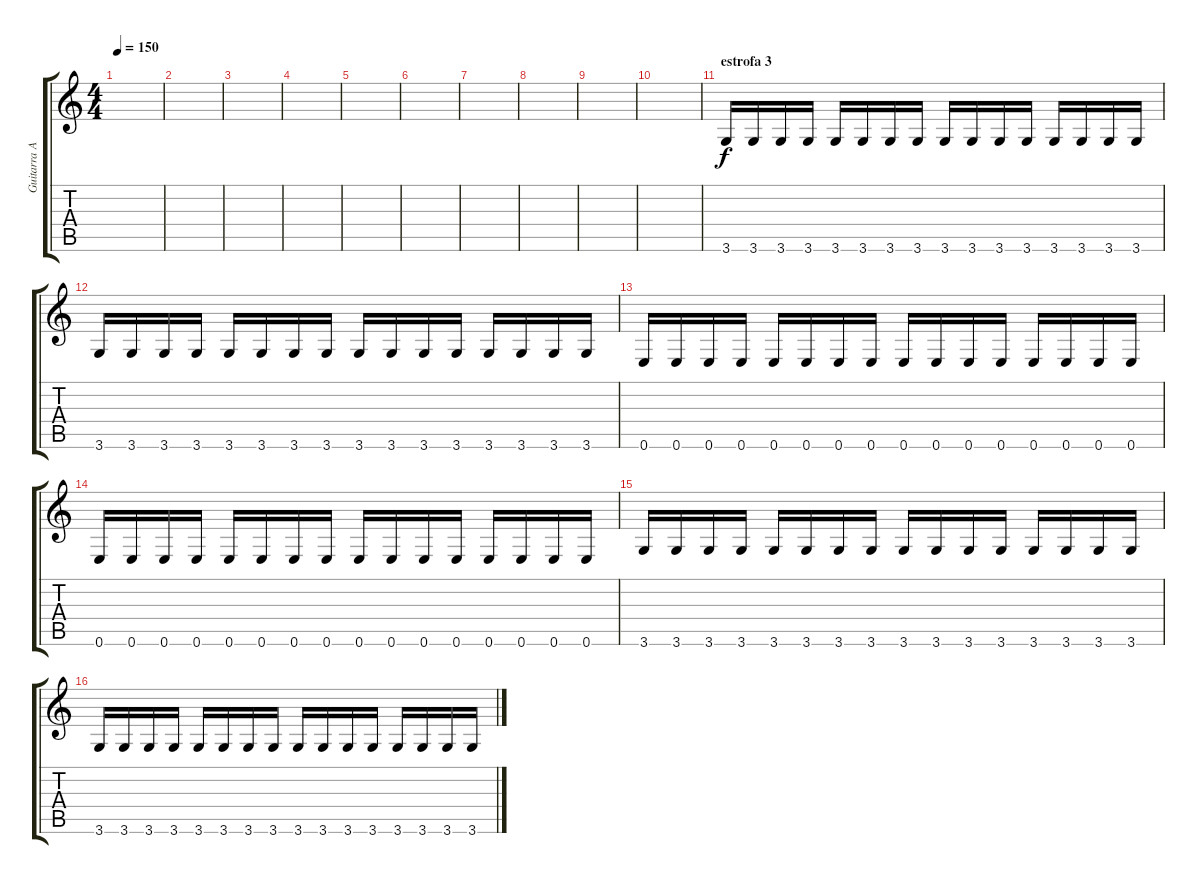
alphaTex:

\track ("Guitarra Ayuda 2" "Guitarra A") {instrument distortionguitar}
\staff {score tabs}
\tuning (E4 B3 G3 D3 A2 E2) {hide}
\ts (4 4)
\tempo 150
\clef g2
\ks c
|
|
|
|
|
|
|
|
|
|
\section ("" "estrofa 3")
3.6.16 3.6.16 3.6.16 3.6.16 3.6.16 3.6.16 3.6.16 3.6.16 3.6.16 3.6.16 3.6.16 3.6.16 3.6.16 3.6.16 3.6.16 3.6.16 |
3.6.16 3.6.16 3.6.16 3.6.16 3.6.16 3.6.16 3.6.16 3.6.16 3.6.16 3.6.16 3.6.16 3.6.16 3.6.16 3.6.16 3.6.16 3.6.16 |
0.6.16 0.6.16 0.6.16 0.6.16 0.6.16 0.6.16 0.6.16 0.6.16 0.6.16 0.6.16 0.6.16 0.6.16 0.6.16 0.6.16 0.6.16 0.6.16 |
0.6.16 0.6.16 0.6.16 0.6.16 0.6.16 0.6.16 0.6.16 0.6.16 0.6.16 0.6.16 0.6.16 0.6.16 0.6.16 0.6.16 0.6.16 0.6.16 |
3.6.16 3.6.16 3.6.16 3.6.16 3.6.16 3.6.16 3.6.16 3.6.16 3.6.16 3.6.16 3.6.16 3.6.16 3.6.16 3.6.16 3.6.16 3.6.16 |
3.6.16 3.6.16 3.6.16 3.6.16 3.6.16 3.6.16 3.6.16 3.6.16 3.6.16 3.6.16 3.6.16 3.6.16 3.6.16 3.6.16 3.6.16 3.6.16
